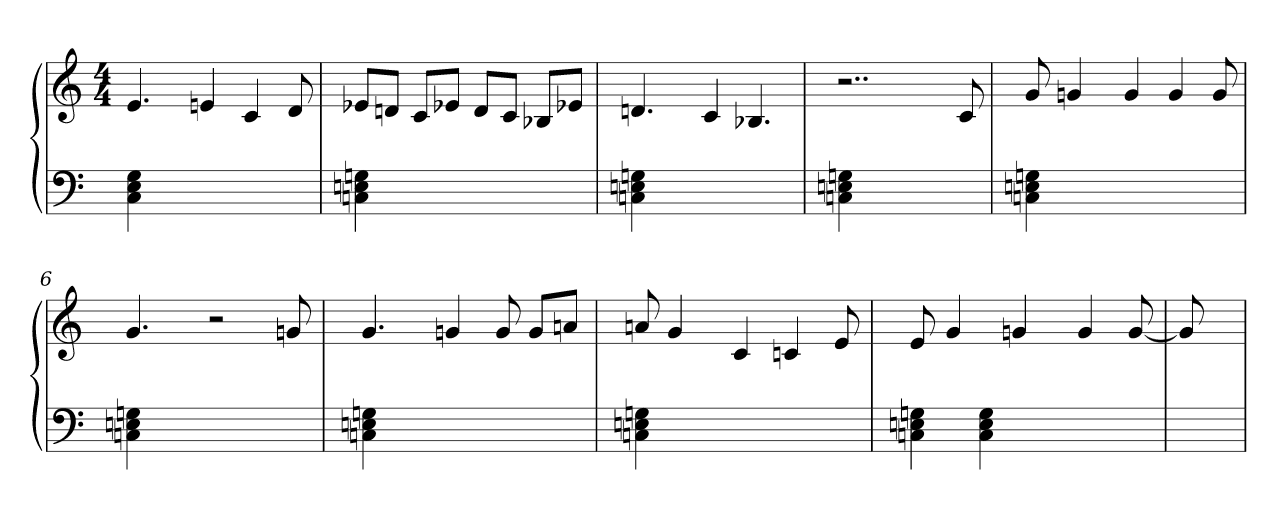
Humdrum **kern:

**kern	**kern
*part2	*part1
*staff2	*staff1
*	*M4/4
=1	=1
4C 4E 4G	4.e
2.ryy	.
.	4en
.	4c
.	8d
=2	=2
4Cn 4En 4Gn	8e-XL
.	8dnJ
2.ryy	8cL
.	8e-XJ
.	8dL
.	8cJ
.	8B-XL
.	8e-XJ
=3	=3
4Cn 4En 4Gn	4.dn
2.ryy	.
.	4c
.	4.B-X
=4	=4
4Cn 4En 4Gn	2..r
2.ryy	.
.	8c
=5	=5
4Cn 4En 4Gn	8g
.	4gn
2.ryy	.
.	4g
.	4g
.	8g
=6	=6
4Cn 4En 4Gn	4.g
2.ryy	.
.	2r
.	8gn
=7	=7
4Cn 4En 4Gn	4.g
2.ryy	.
.	4gn
.	8g
.	8gL
.	8anJ
=8	=8
4Cn 4En 4Gn	8an
.	4g
2.ryy	.
.	4c
.	4cn
.	8e
=9	=9
4Cn 4En 4Gn	8e
.	4g
4C 4E 4G	.
.	4gn
2ryy	.
.	4g
.	[8g
=10	=10
4ryy	8g]
.	8ryy
=	=
*-	*-
